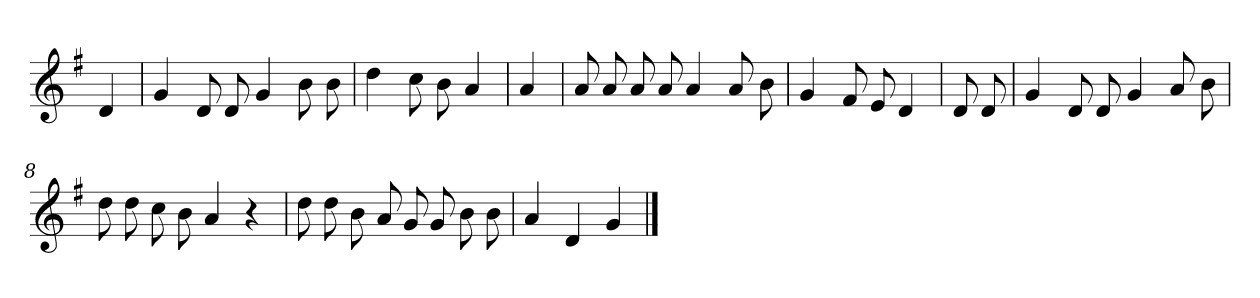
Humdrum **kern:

**kern
*part1
*staff1
*clefG2
*k[f#]
*G:
=
4d
=1
4g
8d
8d
4g
8b
8b
=2
4dd
8cc
8b
4a
=3
4a
=4
8a
8a
8a
8a
4a
8a
8b
=5
4g
8f#
8e
4d
=6
8d
8d
=7
4g
8d
8d
4g
8a
8b
=8
8dd
8dd
8cc
8b
4a
4r
=9
8dd
8dd
8b
8a
8g
8g
8b
8b
=10
4a
4d
4g
==
*-
